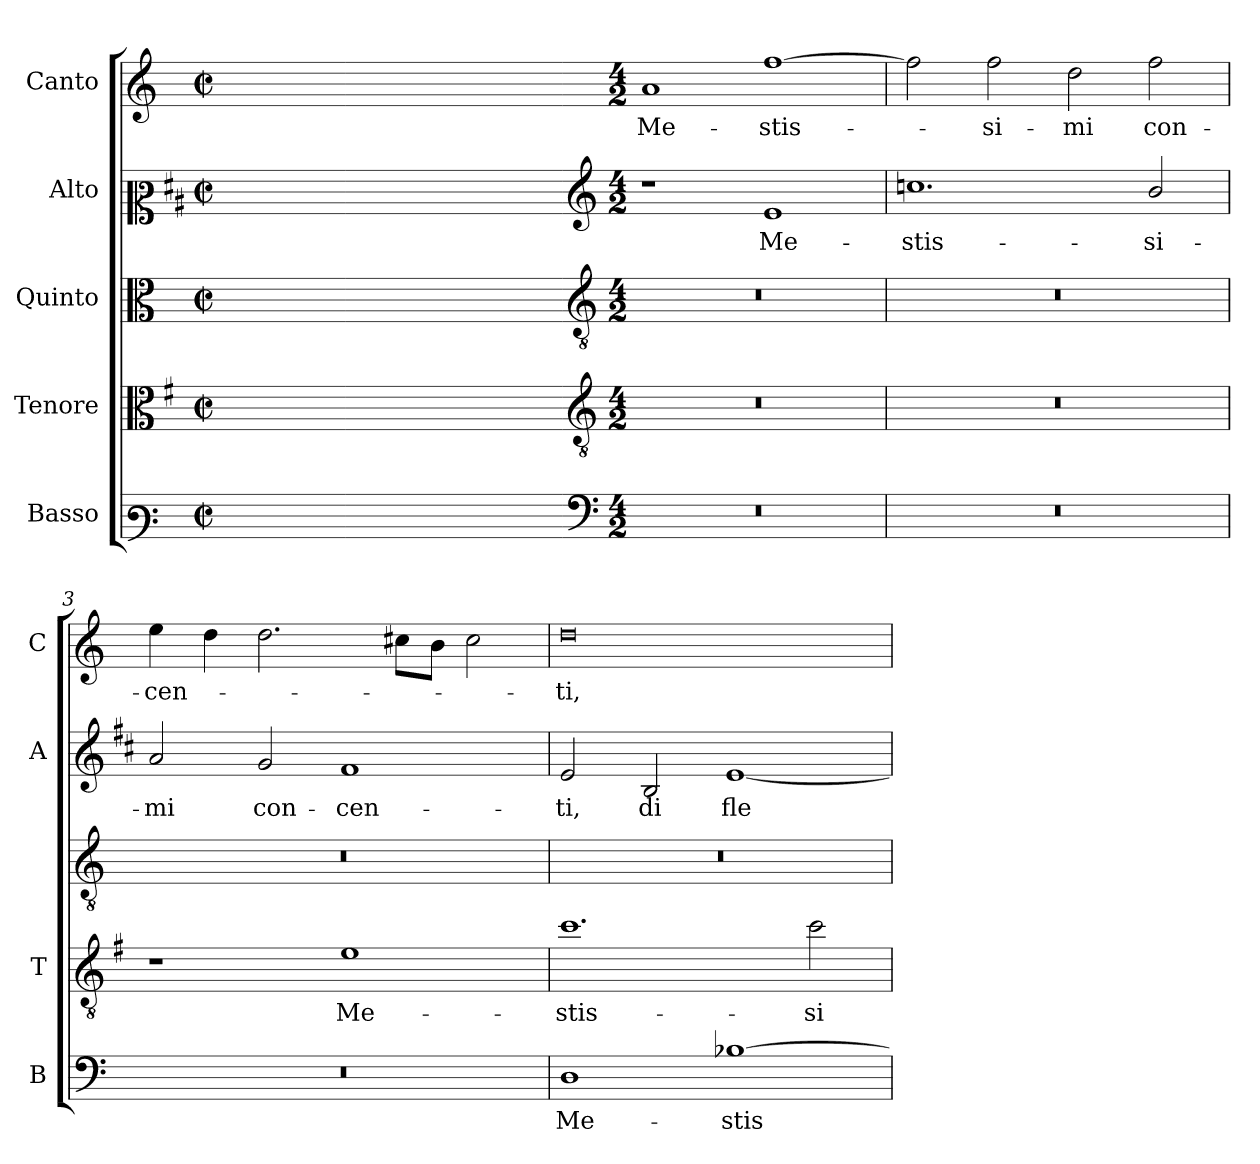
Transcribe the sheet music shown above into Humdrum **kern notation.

**kern	**text	**kern	**text	**kern	**kern	**text	**kern	**text
*part5	*part5	*part4	*part4	*part3	*part2	*part2	*part1	*part1
*staff5	*staff5	*staff4	*staff4	*staff3	*staff2	*staff2	*staff1	*staff1
*I"Basso	*	*I"Tenore	*	*I"Quinto	*I"Alto	*	*I"Canto	*
*I'B	*	*I'T	*	*	*I'A	*	*I'C	*
*clefF3	*	*clefC3	*	*clefC3	*clefC2	*	*clefG2	*
*	*	*ITrd4c7	*	*	*ITrd1c2	*	*	*
*k[]	*	*k[]	*	*k[]	*k[]	*	*k[]	*
*C:	*	*C:	*	*C:	*C:	*	*C:	*
*M2/2	*	*M2/2	*	*M2/2	*M2/2	*	*M2/2	*
*met(c|)	*	*met(c|)	*	*met(c|)	*met(c|)	*	*met(c|)	*
=	=	=	=	=	=	=	=	=
1ryy	.	1ryy	.	1ryy	1ryy	.	1ryy	.
=1X-	=1X-	=1X-	=1X-	=1X-	=1X-	=1X-	=1X-	=1X-
4ryy	.	4ryy	.	4ryy	4ryy	.	4ryy	.
4ryy	.	4ryy	.	4ryy	4ryy	.	4ryy	.
4ryy	.	4ryy	.	4ryy	4ryy	.	4ryy	.
4ryy	.	4ryy	.	4ryy	4ryy	.	4ryy	.
=1-	=1-	=1-	=1-	=1-	=1-	=1-	=1-	=1-
*clefF4	*	*clefGv2	*	*clefGv2	*clefG2	*	*	*
*M4/2	*	*M4/2	*	*M4/2	*M4/2	*	*M4/2	*
!	!	!	!	!	!	!	!	!LO:LY:b
0r	.	0r	.	0r	1r	.	1a	Me-
!	!	!	!	!	!	!LO:LY:b	!	!LO:LY:b
.	.	.	.	.	1d	Me-	[1ff	-stis-
=2	=2	=2	=2	=2	=2	=2	=2	=2
!	!	!	!	!	!	!LO:LY:b	!	!
0r	.	0r	.	0r	1.b-X	-stis-	2ff\]	.
!	!	!	!	!	!	!	!	!LO:LY:b
.	.	.	.	.	.	.	2ff\	-si-
!	!	!	!	!	!	!	!	!LO:LY:b
.	.	.	.	.	.	.	2dd\	-mi
!	!	!	!	!	!	!LO:LY:b	!	!LO:LY:b
.	.	.	.	.	2a/	-si-	2ff\	con-
=3	=3	=3	=3	=3	=3	=3	=3	=3
!	!	!	!	!	!	!LO:LY:b	!	!LO:LY:b
0r	.	1r	.	0r	2g/	-mi	4ee\	-cen-
.	.	.	.	.	.	.	4dd\	.
!	!	!	!	!	!	!LO:LY:b	!	!
.	.	.	.	.	2f/	con-	2.dd\	.
!	!	!	!LO:LY:b	!	!	!LO:LY:b	!	!
.	.	1A	Me-	.	1e	-cen-	.	.
.	.	.	.	.	.	.	8cc#X\L	.
.	.	.	.	.	.	.	8b\J	.
.	.	.	.	.	.	.	2cc#\	.
=4	=4	=4	=4	=4	=4	=4	=4	=4
!	!LO:LY:b	!	!LO:LY:b	!	!	!LO:LY:b	!	!LO:LY:b
1D	Me-	1.f	-stis-	0r	2d/	-ti,	0dd	-ti,
!	!	!	!	!	!	!LO:LY:b	!	!
.	.	.	.	.	2A/	di	.	.
!	!LO:LY:b	!	!	!	!	!LO:LY:b	!	!
[1B-X	-stis-	.	.	.	[1d	fle-	.	.
!	!	!	!LO:LY:b	!	!	!	!	!
.	.	2f\	-si-	.	.	.	.	.
=	=	=	=	=	=	=	=	=
*-	*-	*-	*-	*-	*-	*-	*-	*-
